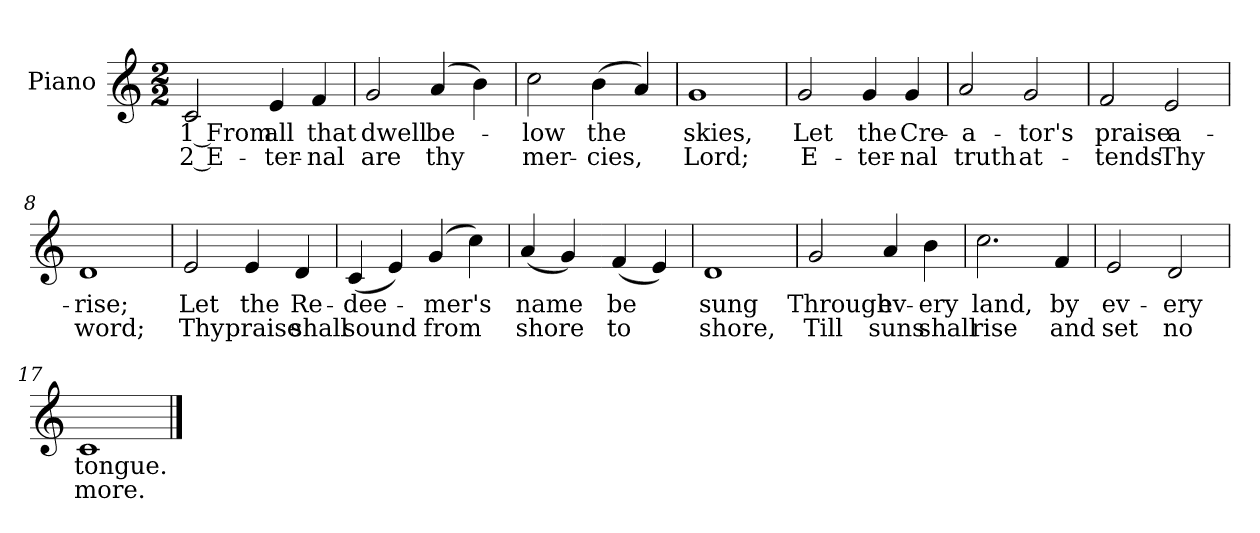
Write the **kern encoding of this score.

**kern	**text	**text
*part1	*part1	*part1
*staff1	*staff1	*staff1
*I"Piano	*	*
*I'Pno.	*	*
!!LO:PB:g=z
*clefG2	*	*
*k[]	*	*
*C:	*	*
*M2/2	*	*
=1	=1	=1
!	!LO:LY:b:color=#000000	!LO:LY:b:color=#000000
2ci/	1 From	2 E-
!	!LO:LY:b:color=#000000	!LO:LY:b:color=#000000
4ei/	all	-ter-
!	!LO:LY:b:color=#000000	!LO:LY:b:color=#000000
4fi/	that	-nal
=2	=2	=2
!	!LO:LY:b:color=#000000	!LO:LY:b:color=#000000
2gi/	dwell	are
!	!LO:LY:b:color=#000000	!LO:LY:b:color=#000000
(4ai/	be-	thy
4bi\)	.	.
=3	=3	=3
!	!LO:LY:b:color=#000000	!LO:LY:b:color=#000000
2cci\	-low	mer-
!	!LO:LY:b:color=#000000	!LO:LY:b:color=#000000
(4bi\	the	-cies,
4ai/)	.	.
=4	=4	=4
!	!LO:LY:b:color=#000000	!LO:LY:b:color=#000000
1gi/	skies,	Lord;
=5	=5	=5
!	!LO:LY:b:color=#000000	!LO:LY:b:color=#000000
2gi/	Let	E-
!	!LO:LY:b:color=#000000	!LO:LY:b:color=#000000
4gi/	the	-ter-
!	!LO:LY:b:color=#000000	!LO:LY:b:color=#000000
4gi/	Cre-	-nal
!!LO:LB:g=z
=6	=6	=6
!	!LO:LY:b:color=#000000	!LO:LY:b:color=#000000
2ai/	-a-	truth
!	!LO:LY:b:color=#000000	!LO:LY:b:color=#000000
2gi/	-tor's	at-
=7	=7	=7
!	!LO:LY:b:color=#000000	!LO:LY:b:color=#000000
2fi/	praise	-tends
!	!LO:LY:b:color=#000000	!LO:LY:b:color=#000000
2ei/	a-	Thy
=8	=8	=8
!	!LO:LY:b:color=#000000	!LO:LY:b:color=#000000
1di/	-rise;	word;
=9	=9	=9
!	!LO:LY:b:color=#000000	!LO:LY:b:color=#000000
2ei/	Let	Thy
!	!LO:LY:b:color=#000000	!LO:LY:b:color=#000000
4ei/	the	praise
!	!LO:LY:b:color=#000000	!LO:LY:b:color=#000000
4di/	Re-	shall
=10	=10	=10
!	!LO:LY:b:color=#000000	!LO:LY:b:color=#000000
(4ci/	-dee-	sound
4ei/)	.	.
!	!LO:LY:b:color=#000000	!LO:LY:b:color=#000000
(4gi/	-mer's	from
4cci\)	.	.
!!LO:LB:g=z
=11	=11	=11
!	!LO:LY:b:color=#000000	!LO:LY:b:color=#000000
(4ai/	name	shore
4gi/)	.	.
=12-	=12-	=12-
!	!LO:LY:b:color=#000000	!LO:LY:b:color=#000000
(4fi/	be	to
4ei/)	.	.
=13	=13	=13
!	!LO:LY:b:color=#000000	!LO:LY:b:color=#000000
1di/	sung	shore,
=14	=14	=14
!	!LO:LY:b:color=#000000	!LO:LY:b:color=#000000
2gi/	Through	Till
!	!LO:LY:b:color=#000000	!LO:LY:b:color=#000000
4ai/	ev-	suns
!	!LO:LY:b:color=#000000	!LO:LY:b:color=#000000
4bi\	-ery	shall
!!LO:LB:g=z
=15	=15	=15
!	!LO:LY:b:color=#000000	!LO:LY:b:color=#000000
2.cci\	land,	rise
!	!LO:LY:b:color=#000000	!LO:LY:b:color=#000000
4fi/	by	and
=16	=16	=16
!	!LO:LY:b:color=#000000	!LO:LY:b:color=#000000
2ei/	ev-	set
!	!LO:LY:b:color=#000000	!LO:LY:b:color=#000000
2di/	-ery	no
=17	=17	=17
!	!LO:LY:b:color=#000000	!LO:LY:b:color=#000000
1ci/	tongue.	more.
==	==	==
*-	*-	*-
